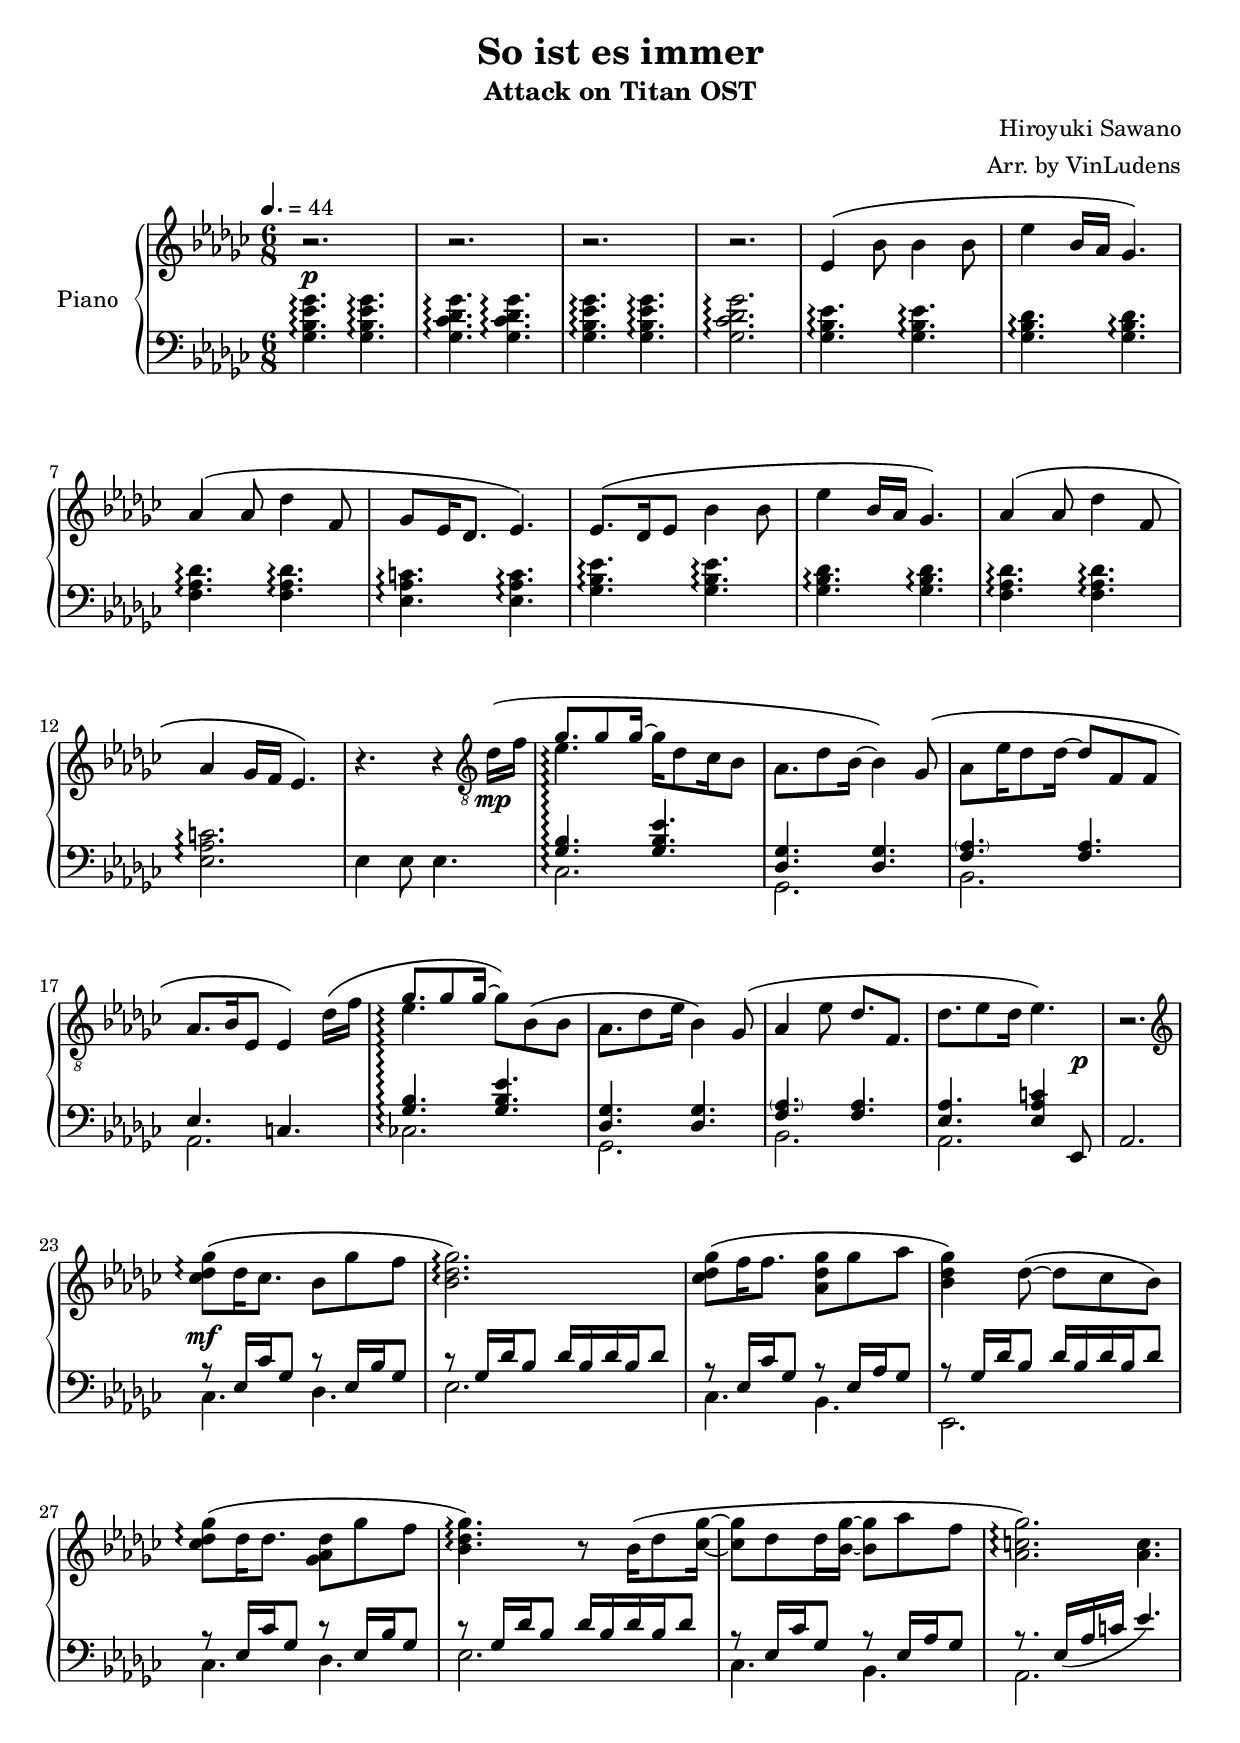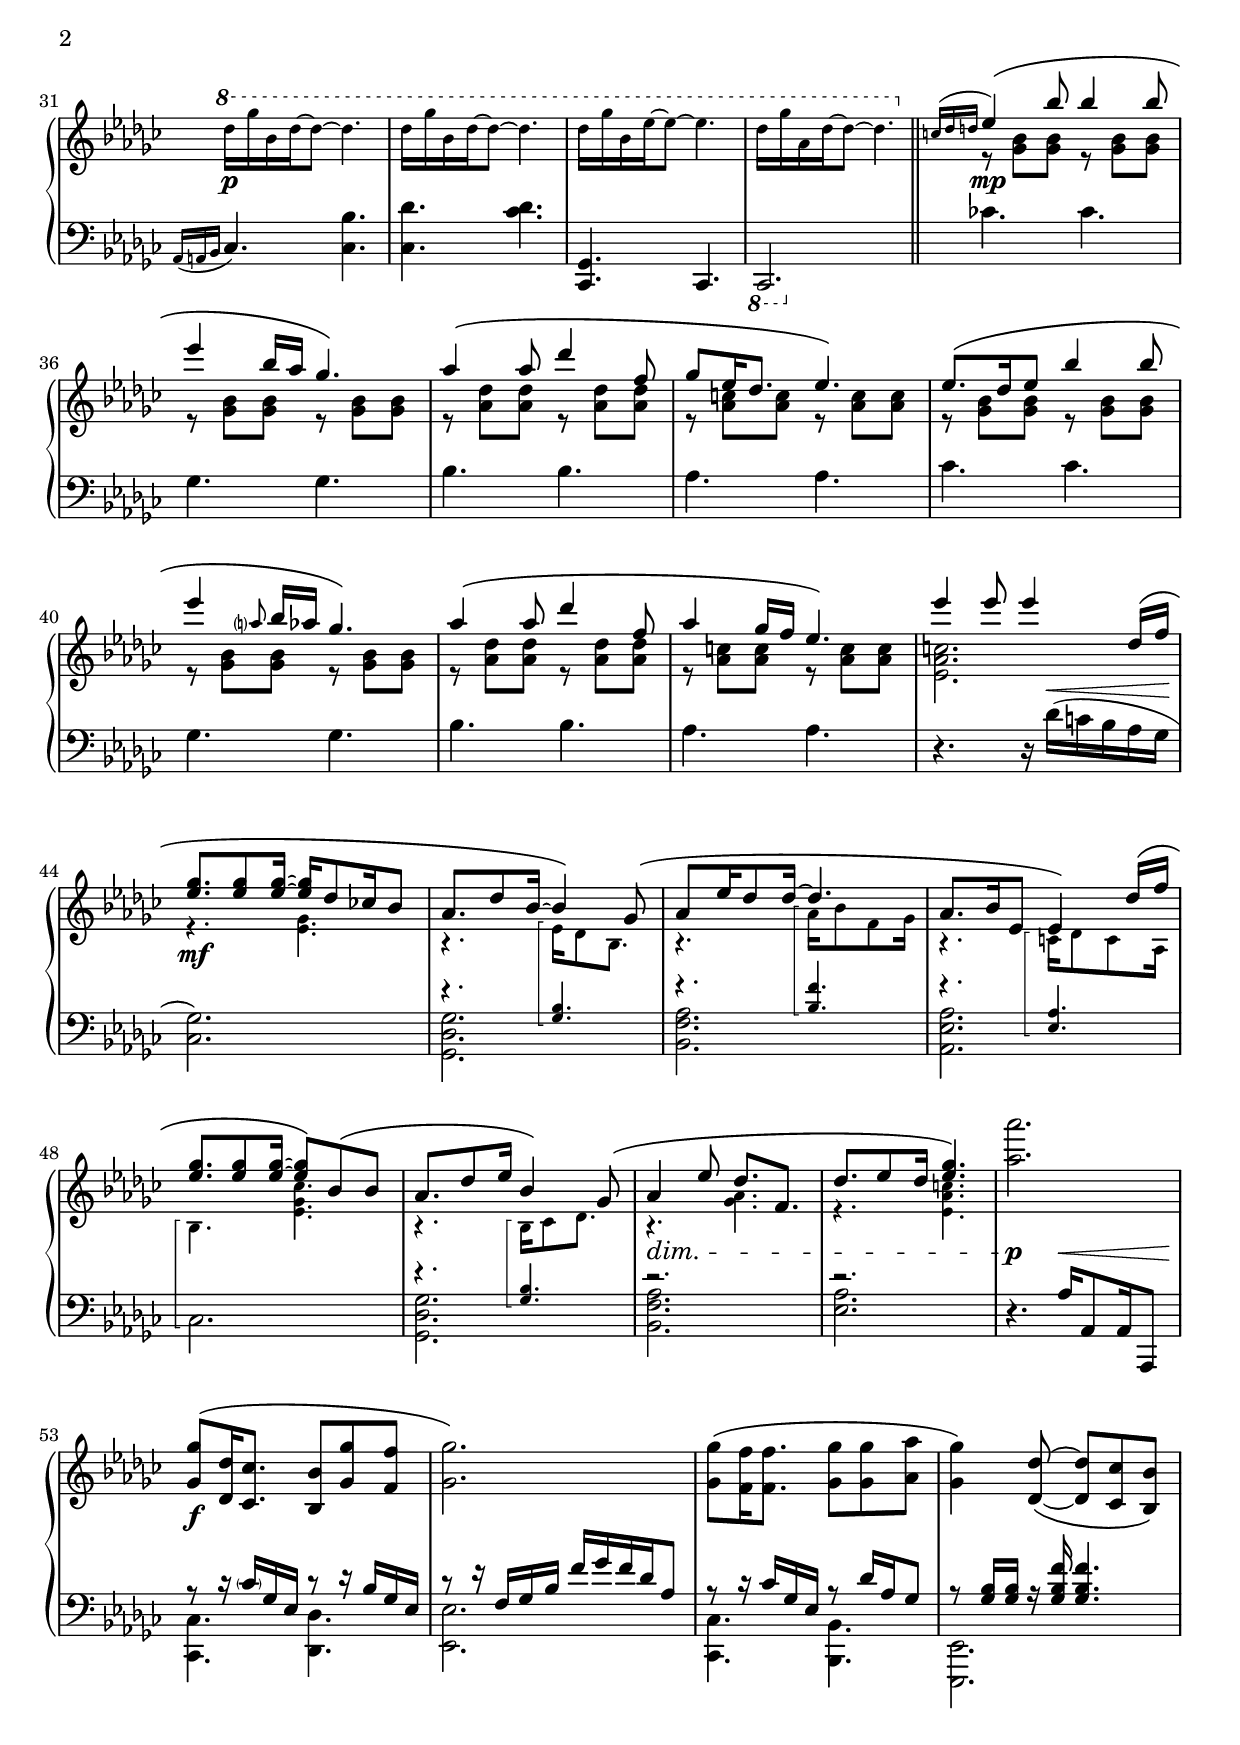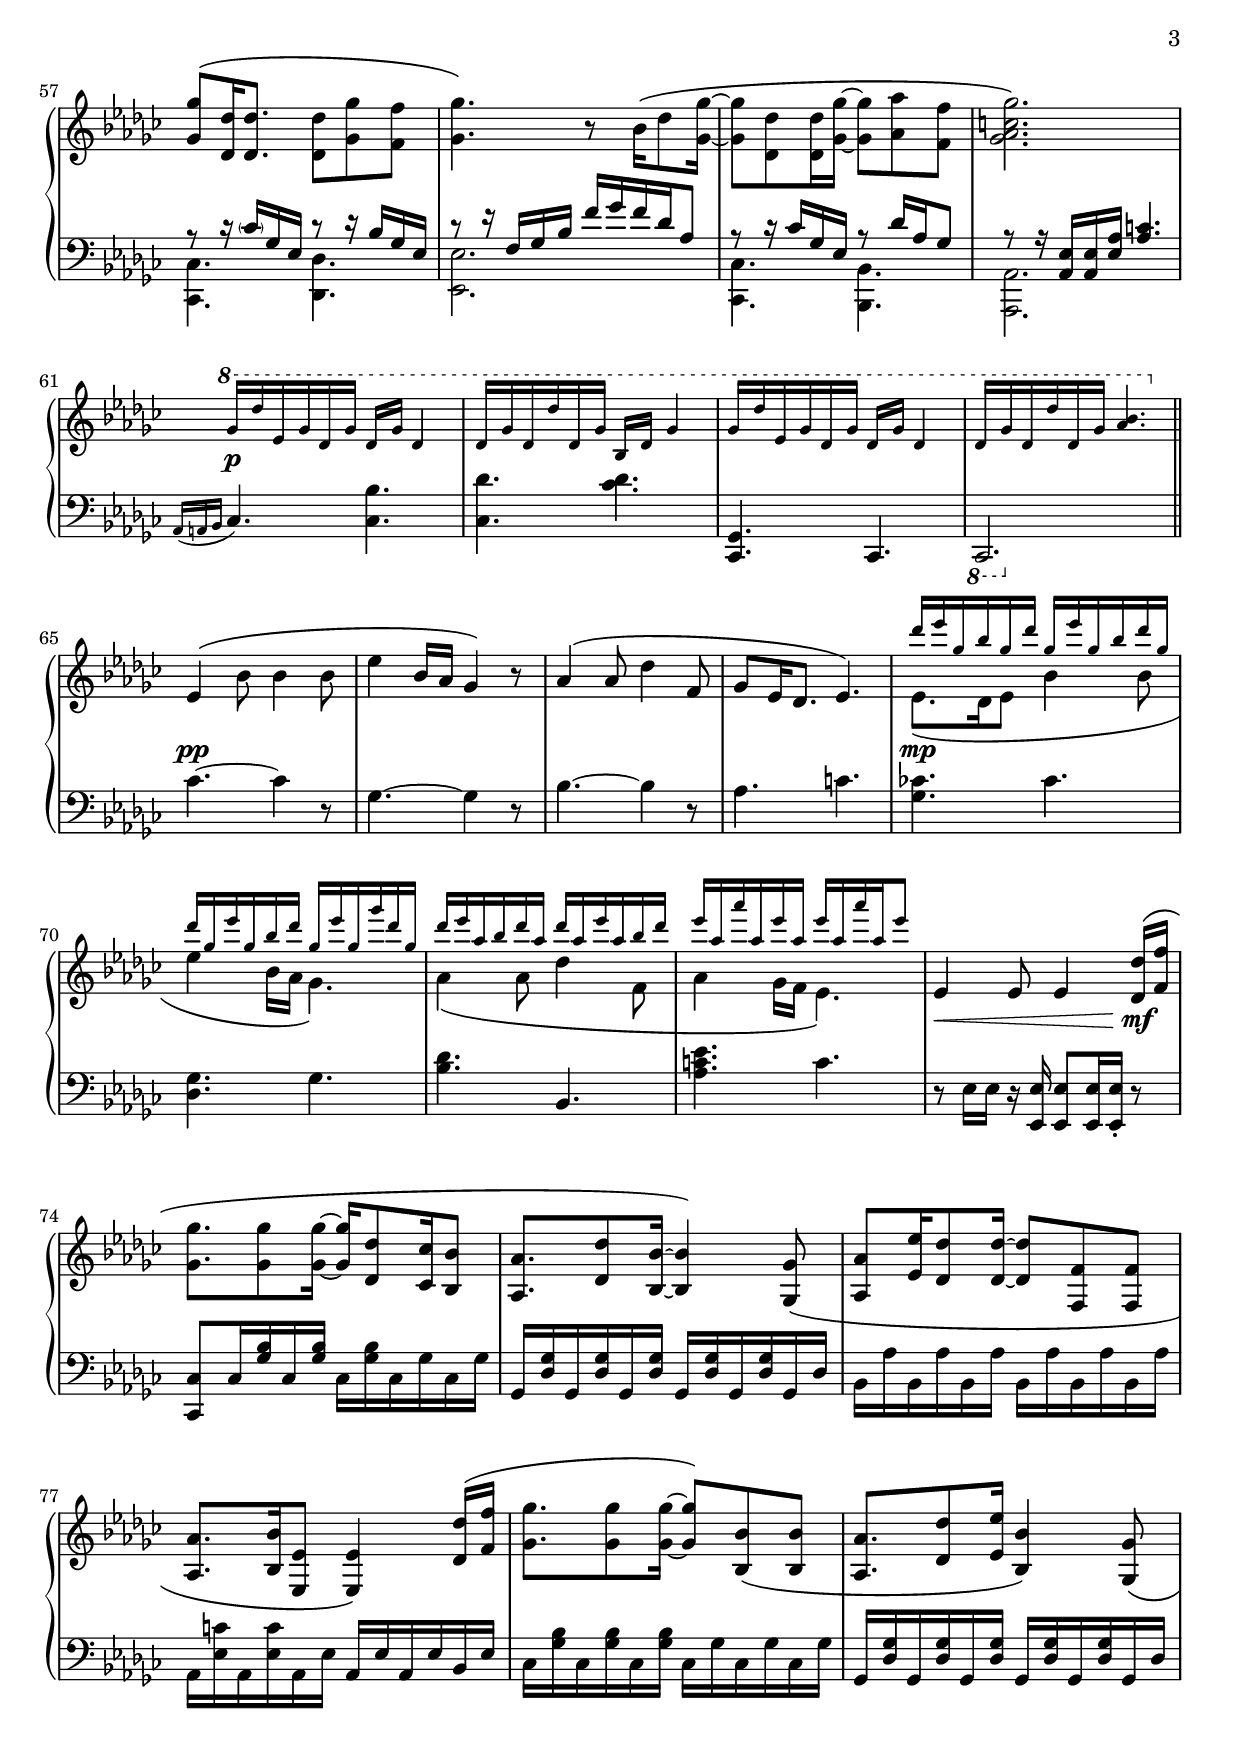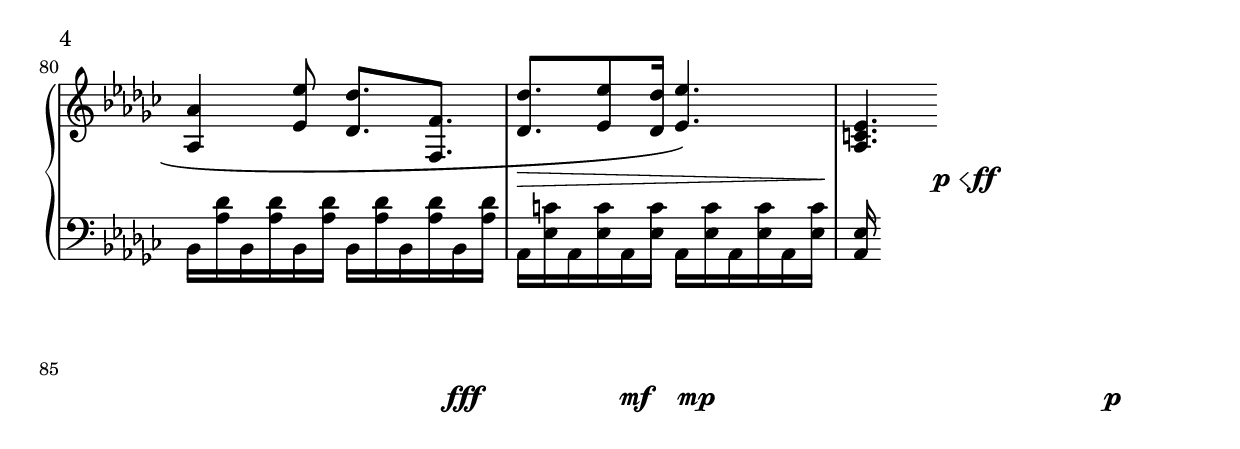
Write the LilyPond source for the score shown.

\version "2.22.0"

\header {
  title = "So ist es immer"
  subtitle = "Attack on Titan OST"
  % instrument = "Piano"
  composer = "Hiroyuki Sawano"
  arranger = "Arr. by VinLudens"
}

%#(set-global-staff-size 20)
%showLastLength = R1 * 10

\paper {
  #(set-paper-size "a4")
}

\include "global.ly"
\version "2.22.0"
\include "global.ly"

right = \absolute {
  \global
  \tempo 4. = 44

  r2. |
  r2. |
  r2. |
  r2. |

  es'4\( bes'8 bes'4 bes'8 |
  es''4 bes'16 as' ges'4.\) |
  as'4\( 8 des''4 f'8 |
  ges'8 es'16 des'8. es'4.\) |

  es'8.\( des'16 es'8 bes'4 8 |
  es''4 bes'16 as' ges'4.\) |
  as'4\( 8 des''4 f'8 |
  as'4 ges'16 f' es'4.\) |

  \phrasingSlurUp r4. r4 \clef "treble_8" des'16\( f' |

  \voiceOne ges'8. 8 16 ~ \oneVoice 16 des'8 ces'16 bes8 |
  as8. des'8 bes16 ~ 4\) ges8\( |
  as8 es'16 des'8 16 ~ 8 f f |
  as8. bes16 es8 4\) des'16\( f' |
  \voiceOne ges'8. 8 16 ~ \oneVoice 8\) bes\( bes |
  as8. des'8 es'16 bes4\) ges8\( |
  as4 es'8 des'8. f |
  des'8. es'8 des'16 es'4.\) | \phrasingSlurNeutral
  r2. | \clef "treble"















  <ces'' des'' ges''>8\arpeggio\( des''16 ces''8. bes'8 ges'' f'' |
  <bes' des'' ges''>2.\arpeggio\) |
  <ces'' des'' ges''>8\( f''16 8. <as' des'' ges''>8 ges'' as'' |
  <bes' des'' ges''>4\) des''8\( ~ 8 ces'' bes'\) |
  <ces'' des'' ges''>8\arpeggio\( des''16 8. <ges' as' des''>8 ges'' f'' |
  <bes' des'' ges''>4.\arpeggio\) r8 bes'16\( des''8 <ces'' ges''>16 ~ |
  q8 des''8 des''16 <bes' ges''> ~ q8 as'' f'' |
  <as' c'' ges''>2.\arpeggio\) |













  \ottava 1 \tiny des'''16 ges''' bes'' des''' ~ 8 ~ 4. |
  des'''16 ges''' bes'' des''' ~ 8 ~ 4. |
  des'''16 ges''' bes'' ees''' ~ 8 ~ 4. |
  des'''16 ges''' aes'' des''' ~ 8 ~ 4. | \ottava 0 \normalsize

  \bar "||"

  \voiceOne
  \appoggiatura { c''16 des'' d'' } es''4\( bes''8 bes''4 bes''8 |
  es'''4 bes''16 as'' ges''4.\) |
  as''4\( 8 des'''4 f''8 |
  ges''8 es''16 des''8. es''4.\) |
  es''8.\( des''16 es''8 bes''4 8 |
  es'''4 \grace a''?8 bes''16 as'' ges''4.\) |
  as''4\( 8 des'''4 f''8 |
  as''4 ges''16 f'' es''4.\) |













  << { \voiceOne


      es'''4 es'''8 es'''4 des''16\( f'' |
      <es'' ges''>8. q8 q16 ~ q16 des''8 ces''16 bes'8 |
      as'8. des''8 bes'16 ~ 4\) ges'8\( |
      as'8 es''16 des''8 16 ~ 4. |
      as'8. bes'16 es'8 4\) des''16\( f'' |
      <es'' ges''>8. q8 q16 ~ q8\) bes'\( bes' |
      as'8. des''8 es''16 bes'4\) ges'8\( |
      as'4 es''8 des''8. f' |
      des''8. es''8 des''16 <es'' ges''>4.\) |
    }
    \new Voice { \voiceTwo
      <es' as' c''>2. | \tiny
      r4. <es' ges'> |
      r4. es'16\arpeggio des'8 bes8. |
      r4. as'16\arpeggio bes'8 f' ges'16 |
      r4. c'16\arpeggio des'8 c' as16 |
      bes4.\arpeggio <es' ges' ces''> |
      r4. bes16\arpeggio ces'8 des'8. |
      r4. <ges' as'> |
      r4. <es' as' c''> |
    }
  >> \oneVoice \arpeggioNormal

  <as'' as'''>2. |


  <ges' ges''>8\( <des'' des'>16 <ces'' ces'>8. <bes' bes>8 <ges'' ges'> <f'' f'> |
  <ges'' ges'>2.\) |
  <ges'' ges'>8\( <f'' f'>16 8. <ges'' ges'>8 <ges'' ges'> <as'' as'> |
  <ges'' ges'>4\) <des'' des'>8\( ~ q8 <ces'' ces'> <bes' bes>\) |
  <ges'' ges'>8\( <des'' des'>16 8. <des'' des'>8 <ges'' ges'> <f'' f'> |
  <ges'' ges'>4.\) r8 bes'16\( des''8 <ges'' ges'>16 ~ |
  q8 <des'' des'>8 <des'' des'>16 <ges'' ges'> ~ q8 <as'' as'> <f'' f'> |
  <ges'' c'' aes' ges'>2.\) |












  \ottava 1 \tiny
  ges''16 des''' es'' ges'' des'' ges'' des'' ges'' des''4 |
  des''16 ges'' des'' des''' des'' ges'' bes' des'' ges''4 |
  ges''16 des''' es'' ges'' des'' ges'' des'' ges'' des''4 |
  des''16 ges'' des'' des''' des'' ges'' <as'' bes''>4. |
  \ottava 0 \normalsize

  \bar "||"

  es'4\( bes'8 bes'4 bes'8 |
  es''4 bes'16 as' ges'4\) r8 |
  as'4\( 8 des''4 f'8 |
  ges'8 es'16 des'8. es'4.\) |

  << { \voiceTwo
      es'8.\( des'16 es'8 bes'4 8 |
      es''4 bes'16 as' ges'4.\) |
      as'4\( 8 des''4 f'8 |
      as'4 ges'16 f' es'4.\) |
    }
    \new Voice { \voiceOne \tiny
      des'''16 es''' ges'' bes'' ges'' des''' ges'' es''' ges'' bes'' des''' ges'' |
      des''' ges'' es''' ges'' bes'' des''' ges'' es''' ges'' ges''' des''' ges'' |
      des''' es''' as'' bes'' des''' as'' des''' as'' es''' as'' bes'' des''' |
      es''' as'' as''' as'' es''' as'' es''' as'' as''' as'' es'''8
    }
  >> \oneVoice

  es'4 8 4 <des' des''>16\( <f' f''> |
  <ges' ges''>8. 8 16 ~ 16 <des' des''>8 <ces' ces''>16 <bes bes'>8 |
  <as as'>8. <des' des''>8 <bes bes'>16 ~ 4\) <ges ges'>8\( |
  <as as'>8 <es' es''>16 <des' des''>8 16 ~ 8 <f f'> <f f'> |
  <as as'>8. <bes bes'>16 <es es'>8 4\) <des' des''>16\( <f' f''> |
  <ges' ges''>8. 8 16 ~ 8\) <bes bes'>\( <bes bes'> |
  <as as'>8. <des' des''>8 <es' es''>16 <bes bes'>4\) <ges ges'>8\( |
  <as as'>4 <es' es''>8 <des' des''>8. <f f'> |
  <des' des''>8. <es' es''>8 <des' des''>16 <es' es''>4.\) |
  <as c' es'>

%}
}

\version "2.22.0"
\include "global.ly"

left = \absolute {
  \global


  <ges bes es' ges'>4.\arpeggio q\arpeggio |
  <ges ces' des' ges'>4.\arpeggio q\arpeggio |
  <ges bes es' ges'>4.\arpeggio q\arpeggio |
  <ges ces' des' ges'>2.\arpeggio |

  <ges bes es'>4.\arpeggio q\arpeggio |
  <ges bes des'>4.\arpeggio q\arpeggio |
  <f as des'>4.\arpeggio q\arpeggio |
  <es as c'>4.\arpeggio q\arpeggio |

  <ges bes es'>4.\arpeggio q\arpeggio |
  <ges bes des'>4.\arpeggio q\arpeggio |
  <f as des'>4.\arpeggio q\arpeggio |
  <es as c'>2.\arpeggio |

  es4 8 4. |
  << { \voiceOne
      << { <ges bes>4.\arpeggio <ges bes es'> } \\ { \change Staff = "right" \voiceTwo es'4.\arpeggio s } >> |
      <des ges>4. q |
      <f \parenthesize as>4. <f as> |
      es4. c |
      << { <ges bes>4.\arpeggio <ges bes es'> } \\ { \change Staff = "right" \voiceTwo es'4.\arpeggio s } >> |
      <des ges>4. q |
      <f \parenthesize as>4. <f as> |
      <es as>4. <es as c'>4 es,8 |
      as,2. |
    }
    \new Voice { \voiceTwo
      \once \set PianoStaff.connectArpeggios = ##t ces2.\arpeggio |
      ges,2. |
      bes,2. |
      as,2. |
      \once \set PianoStaff.connectArpeggios = ##t ces2.\arpeggio |
      ges,2. |
      bes,2. |
      as,2. |
      s2. |
    }
  >> \oneVoice

  << { \voiceOne
      r8 es16 ces' ges8 r8 es16 bes ges8 |
      r8 ges16 des' bes8 des'16 bes des' bes des'8 |
      r8 es16 ces' ges8 r8 es16 as ges8 |
      r8 ges16 des' bes8 des'16 bes des' bes des'8 |
      r8 es16 ces' ges8 r8 es16 bes ges8 |
      r8 ges16 des' bes8 des'16 bes des' bes des'8 |
      r8 es16 ces' ges8 r8 es16 as ges8 |
      << { r8. es16_( as c' es'4.) } \\ { \change Staff = "right" \voiceTwo s4. <as' c''>4. } >> |
    }
    \new Voice { \voiceTwo
      ces4. des |
      es2. |
      ces4. bes, |
      es,2. |
      ces4. des |
      es2. |
      ces4. bes, |
      as,2. |
    }
  >> \oneVoice

  \appoggiatura { as,16 a, bes, } ces4. <ces bes> |
  <ces des'>4. <ces' des'> |
  <ces, ges,>4. ces, | \ottava -1
  ces,,2. | \ottava 0

  %\bar "||"

  << { \change Staff = "right" \voiceTwo
      r8 <ges' bes'> q r q q |
      r8 q q r q q |
      r8 <as' des''> q r q q |
      r8 <as' c''> q r q q |
      r8 <ges' bes'> q r q q |
      r8 q q r q q |
      r8 <as' des''> q r q q |
      r8 <as' c''> q r q q |
    }
    \new Voice { \voiceTwo
      ces'4. ces' |
      ges4. ges |
      bes4. bes |
      as4. as |
      ces'4. ces' |
      ges4. ges |
      bes4. bes |
      as4. as |
    }
  >> \change Staff = "left" \oneVoice

  << { \voiceOne \tiny
      \set PianoStaff.connectArpeggios = ##t
      \override PianoStaff.Arpeggio.stencil = #ly:arpeggio::brew-chord-bracket
      s2. |
      s2. |
      r4. <ges bes>\arpeggio |
      r <bes f'>\arpeggio |
      r <es as>\arpeggio |
      s2. |
      r4. <ges bes>\arpeggio |
      r2. |
      r2. |
    }
    \new Voice {
      r4. r16 des'( c' bes as ges | \voiceTwo
      <ces ges>2.) |
      <ges, des ges>2. |
      <bes, f as>2. |
      <as, es as>2. |
      ces2.\arpeggio |
      <ges, des ges>2. |
      <bes, f as>2. |
      <es as>2. |
    }
  >> \oneVoice \normalsize \set PianoStaff.connectArpeggios = ##f \revert PianoStaff.Arpeggio.stencil

  r4. as16 as,8 as,16 as,,8 |

  << { \voiceOne
      r8 r16 \parenthesize ces' ges es r8 r16 bes ges es |
      r8 r16 f ges bes f' ges' f' des' as8 |
      r8 r16 ces' ges es r8 des'16 as ges8 |
      r8 <ges bes>16 <ges bes> r <ges bes f'> <ges bes f'>4. |
      r8 r16 \parenthesize ces' ges es r8 r16 bes ges es |
      r8 r16 f ges bes f' ges' f' des' as8 |
      r8 r16 ces' ges es r8 des'16 as ges8 |
      r8 r16 <as, es> <as, es> <es as> <as c'>4. |
    }
    \new Voice { \voiceTwo
      <ces, ces>4. <des, des> |
      <es, es>2. |
      <ces, ces>4. <bes,, bes,> |
      <es,, es,>2. |
      <ces, ces>4. <des, des> |
      <es, es>2. |
      <ces, ces>4. <bes,, bes,> |
      <as,, as,>2. |
    }
  >> \oneVoice

  \appoggiatura { as,16 a, bes, } ces4. <ces bes> |
  <ces des'>4. <ces' des'> |
  <ces, ges,>4. ces, | \ottava -1
  ces,,2. | \ottava 0


  \bar "||"

  ces'4. ~ 4 r8 |
  ges4. ~ 4 r8 |
  bes4. ~ 4 r8 |
  as4. c' |


  <ges ces'>4. ces' |
  <des ges>4. ges |
  <bes des'>4. bes, |
  <as c' es'>4. c' |









  r8 es16 es r16 <es es,>16 8 16 16-. r8 |
  <ces, ces>8 \repeat unfold 3 { ces16 <ges bes> } \repeat unfold 2 { ces16 ges } |
  \repeat unfold 5 { ges,16 <des ges> } ges, des |
  \repeat unfold 6 { bes,16 as } |
  as, <es c'> as, <es c'> as, es as, es as, es bes, es |
  \repeat unfold 3 { ces16 <ges bes> } \repeat unfold 3 { ces16 ges } |
  \repeat unfold 5 { ges,16 <des ges> } ges, des |
  \repeat unfold 6 { bes,16 <as des'> } |
  \repeat unfold 6 { as, <es c'> } |
  <as, es>

%}
}

\version "2.22.0"
\include "global.ly"

crescPoco = \tweak DynamicText.self-alignment-X #LEFT 
        #(make-dynamic-script (markup #:normal-text #:italic "cresc. poco a poco"))

rit = \tweak DynamicText.self-alignment-X #LEFT #(make-dynamic-script
  (markup #:normal-text #:italic "rit."))

rall = \tweak DynamicText.self-alignment-X #LEFT #(make-dynamic-script
  (markup #:normal-text #:italic "rall."))

dynamics = {
  \global
  % allow text in the dynamics block to be centered vertically
  % \override TextScript.extra-offset = #'(0 . 1)
  s2.\p | s2. | s2. | s2. | s2. | s2. | s2. | s2. | s2. | s2. | s2. | s2. |
  s4. s4 s8\mp | s2. | s2. | s2. | s2. | s2. | s2. | s2. |
  s4. s4 s8\p | s2.  
  s2.\mf | s2. | s2. | s2. | s2. | s2. | s2. | s2. |
  s2.\p | s2. | s2. | s2. |
  s2.\mp | s2. | s2. | s2. | s2. | s2. | s2. | s2. |
  s4. s16 s16\< s4 |
  s2.\mf | s2. | s2. | s2. | s2. | s2. |
  s2.\dim | s2. |
  s4.\p s4.\< |
  s2.\f | s2. | s2. | s2. | s2. | s2. | s2. | s2. |
  s2.\p | s2. | s2. | s2. |
  s2.\pp | s2. | s2. | s2. |
  s2.\mp | s2. | s2. | s2. |
  s4.\< s4 s8\mf | s2. | s2. | s2. | s2. | s2. | s2. | s2. |
  s2.\> |
  s4.\! s4.\p\< |
  s2.\ff | s2. | s2. | s2. | s2. |
  s4. s8 s4\fff | s2. |
  s8 s4\mf s4. |
  s2.\mp | s2. | s2. | s2. |
  s2.\p |
%}
}


\score {
  \new PianoStaff \with {
    instrumentName = "Piano"
  } << \accidentalStyle piano
    \new Staff = "right" \with {
      midiInstrument = "acoustic grand"
    } \right
    \new Dynamics = "Dynamics" \dynamics
    \new Staff = "left" \with {
      midiInstrument = "acoustic grand"
    } { \clef bass \left }
  >>
  \layout { }
  \midi {
    %\tempo 4=80
    \set Staff.midiMaximumVolume = #0.7
  }
}
